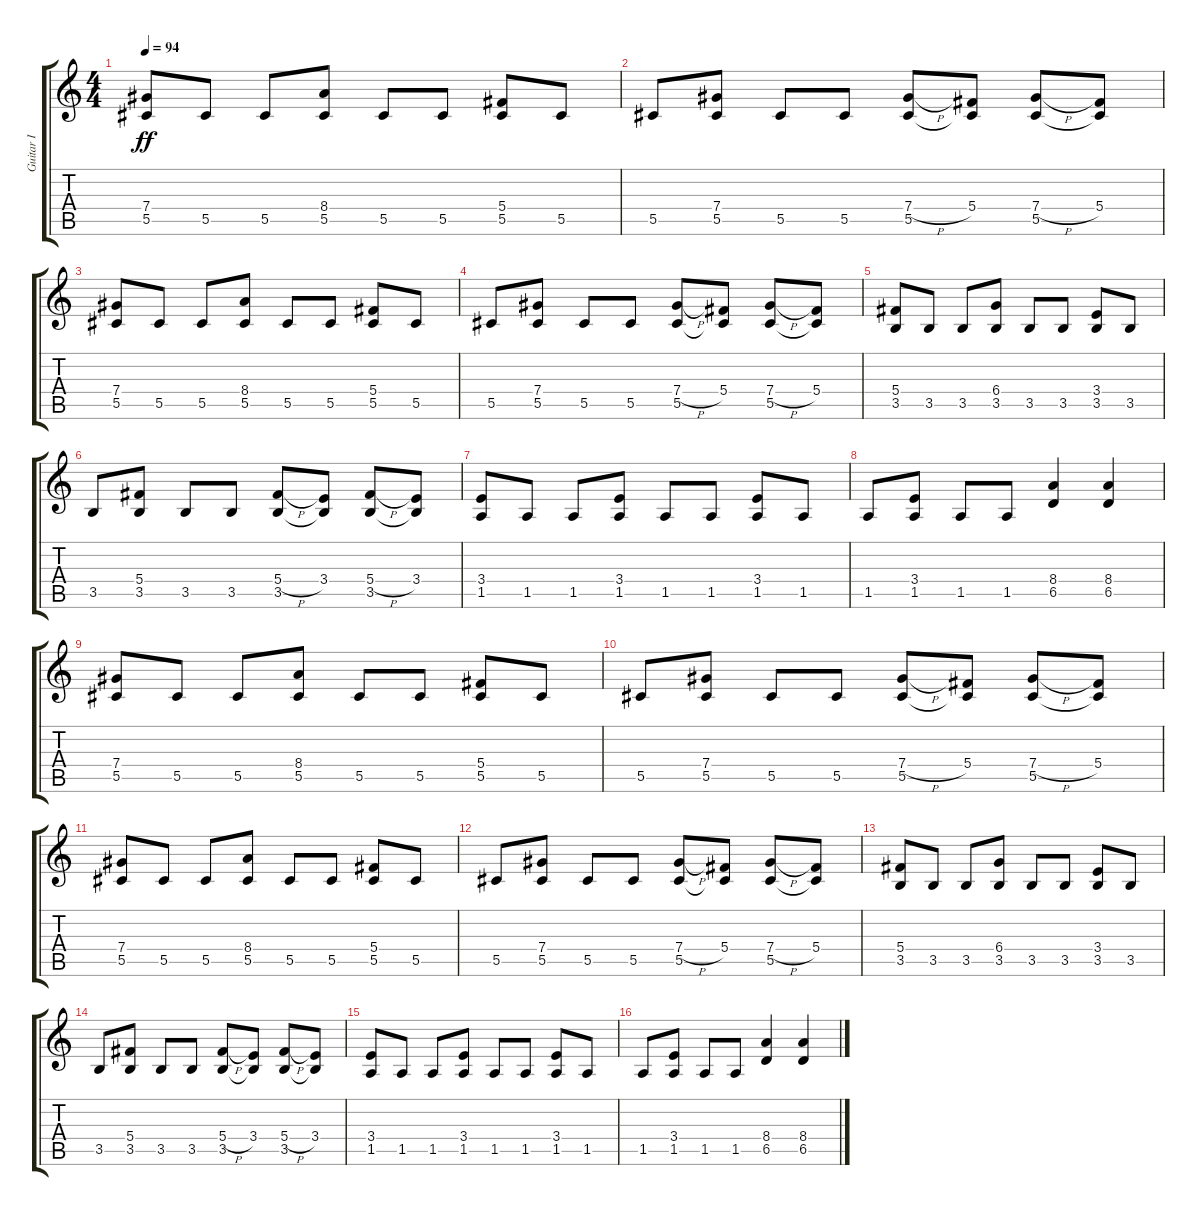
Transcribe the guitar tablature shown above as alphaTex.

\track ("Guitar I" "Guitar I") {instrument distortionguitar}
\staff {score tabs}
\tuning (Eb4 Bb3 Gb3 Db3 Ab2 Eb2) {hide}
\ts (4 4)
\tempo 94
\clef g2
\ks c
(7.4 5.5).8{dy ff} 5.5.8 5.5.8 (8.4 5.5).8 5.5.8 5.5.8 (5.4 5.5).8 5.5.8 |
5.5.8 (7.4 5.5).8 5.5.8 5.5.8 (7.4{h} 5.5).8 (5.4 5.5{t}).8 (7.4{h} 5.5).8 (5.4 5.5{t}).8 |
(7.4 5.5).8 5.5.8 5.5.8 (8.4 5.5).8 5.5.8 5.5.8 (5.4 5.5).8 5.5.8 |
5.5.8 (7.4 5.5).8 5.5.8 5.5.8 (7.4{h} 5.5).8 (5.4 5.5{t}).8 (7.4{h} 5.5).8 (5.4 5.5{t}).8 |
(5.4 3.5).8 3.5.8 3.5.8 (6.4 3.5).8 3.5.8 3.5.8 (3.4 3.5).8 3.5.8 |
3.5.8 (5.4 3.5).8 3.5.8 3.5.8 (5.4{h} 3.5).8 (3.4 3.5{t}).8 (5.4{h} 3.5).8 (3.4 3.5{t}).8 |
(3.4 1.5).8 1.5.8 1.5.8 (3.4 1.5).8 1.5.8 1.5.8 (3.4 1.5).8 1.5.8 |
1.5.8 (3.4 1.5).8 1.5.8 1.5.8 (8.4 6.5).4 (8.4 6.5).4 |
(7.4 5.5).8 5.5.8 5.5.8 (8.4 5.5).8 5.5.8 5.5.8 (5.4 5.5).8 5.5.8 |
5.5.8 (7.4 5.5).8 5.5.8 5.5.8 (7.4{h} 5.5).8 (5.4 5.5{t}).8 (7.4{h} 5.5).8 (5.4 5.5{t}).8 |
(7.4 5.5).8 5.5.8 5.5.8 (8.4 5.5).8 5.5.8 5.5.8 (5.4 5.5).8 5.5.8 |
5.5.8 (7.4 5.5).8 5.5.8 5.5.8 (7.4{h} 5.5).8 (5.4 5.5{t}).8 (7.4{h} 5.5).8 (5.4 5.5{t}).8 |
(5.4 3.5).8 3.5.8 3.5.8 (6.4 3.5).8 3.5.8 3.5.8 (3.4 3.5).8 3.5.8 |
3.5.8 (5.4 3.5).8 3.5.8 3.5.8 (5.4{h} 3.5).8 (3.4 3.5{t}).8 (5.4{h} 3.5).8 (3.4 3.5{t}).8 |
(3.4 1.5).8 1.5.8 1.5.8 (3.4 1.5).8 1.5.8 1.5.8 (3.4 1.5).8 1.5.8 |
1.5.8 (3.4 1.5).8 1.5.8 1.5.8 (8.4 6.5).4 (8.4 6.5).4
